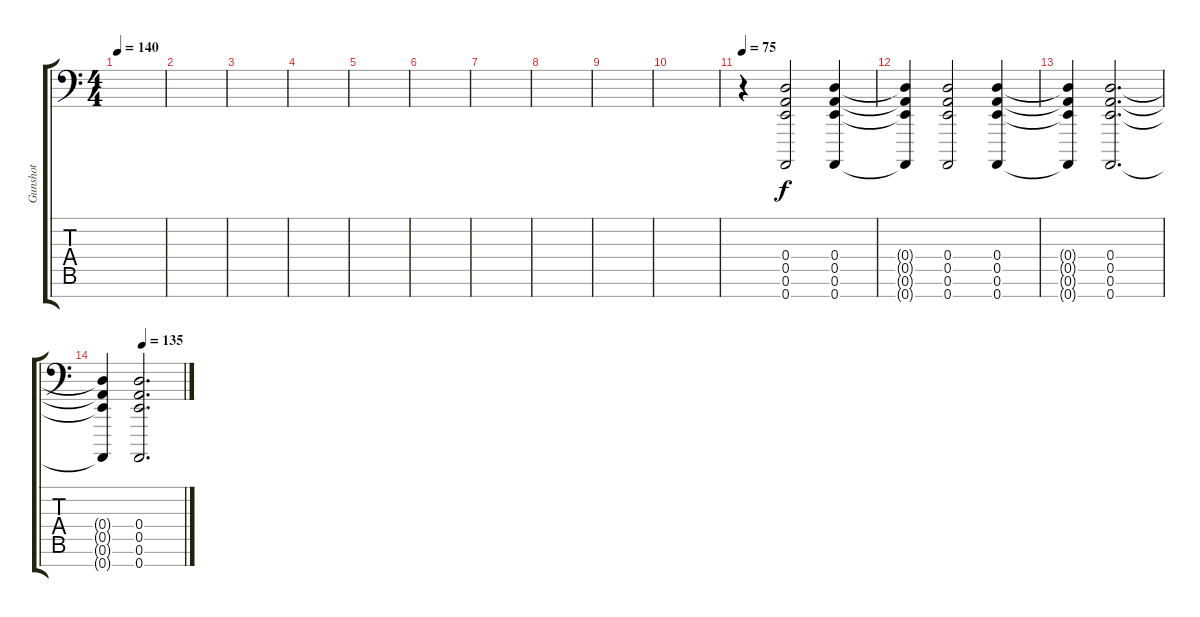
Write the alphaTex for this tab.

\track ("Gunshot" "Gunshot") {instrument gunshot}
\staff {score tabs}
\tuning (E4 B3 G3 D3 A2 E2 A0) {hide}
\ts (4 4)
\tempo 140
\clef f4
\ks c
|
|
|
|
|
|
|
|
|
|
\tempo 75
r.4 (0.4 0.5 0.6 0.7).2 (0.4 0.5 0.6 0.7).4 |
(0.4{t} 0.5{t} 0.6{t} 0.7{t}).4 (0.4 0.5 0.6 0.7).2 (0.4 0.5 0.6 0.7).4 |
(0.4{t} 0.5{t} 0.6{t} 0.7{t}).4 (0.4 0.5 0.6 0.7).2{d} |
\tempo (135 0.5)
(0.4{t} 0.5{t} 0.6{t} 0.7{t}).4 (0.4 0.5 0.6 0.7).2{d}
